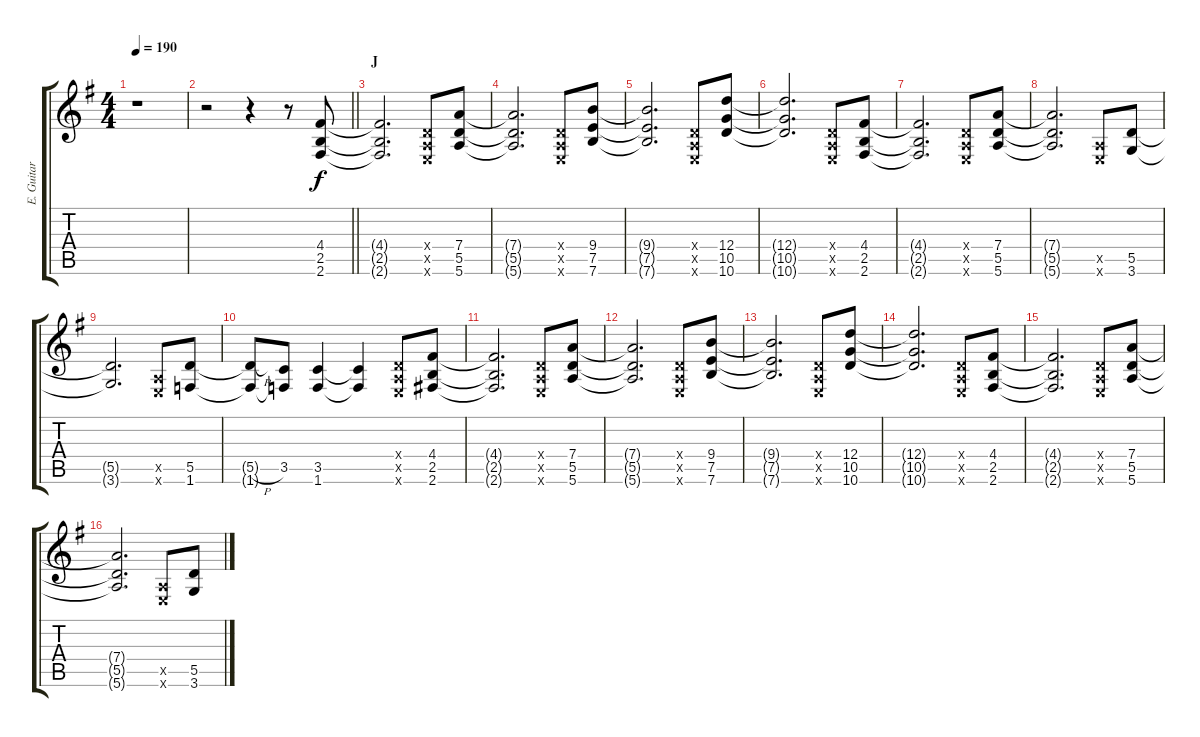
\track ("E. Guitar I" "E. Guitar ") {instrument overdrivenguitar}
\staff {score tabs}
\tuning (E4 B3 G3 D3 A2 E2) {hide}
\ts (4 4)
\tempo 190
\clef g2
\ks g
r.1{dy f} |
\barLineRight lightlight
r.2 r.4 r.8 (4.4 2.5 2.6).8 |
\section ("" "J")
(4.4{t} 2.5{t} 2.6{t}).2{d} (0.4{x} 0.5{x} 0.6{x}).8 (7.4 5.5 5.6).8 |
(7.4{t} 5.5{t} 5.6{t}).2{d} (0.4{x} 0.5{x} 0.6{x}).8 (9.4 7.5 7.6).8 |
(9.4{t} 7.5{t} 7.6{t}).2{d} (0.4{x} 0.5{x} 0.6{x}).8 (12.4 10.5 10.6).8 |
(12.4{t} 10.5{t} 10.6{t}).2{d} (0.4{x} 0.5{x} 0.6{x}).8 (4.4 2.5 2.6).8 |
(4.4{t} 2.5{t} 2.6{t}).2{d} (0.4{x} 0.5{x} 0.6{x}).8 (7.4 5.5 5.6).8 |
(7.4{t} 5.5{t} 5.6{t}).2{d} (0.5{x} 0.6{x}).8 (5.5 3.6).8 |
(5.5{t} 3.6{t}).2{d} (0.5{x} 0.6{x}).8 (5.5 1.6).8 |
(5.5{h t} 1.6{t}).8 (3.5 1.6{t}).8 (3.5 1.6).4 (3.5{t} 1.6{t}).4 (0.4{x} 0.5{x} 0.6{x}).8 (4.4 2.5 2.6).8 |
(4.4{t} 2.5{t} 2.6{t}).2{d} (0.4{x} 0.5{x} 0.6{x}).8 (7.4 5.5 5.6).8 |
(7.4{t} 5.5{t} 5.6{t}).2{d} (0.4{x} 0.5{x} 0.6{x}).8 (9.4 7.5 7.6).8 |
(9.4{t} 7.5{t} 7.6{t}).2{d} (0.4{x} 0.5{x} 0.6{x}).8 (12.4 10.5 10.6).8 |
(12.4{t} 10.5{t} 10.6{t}).2{d} (0.4{x} 0.5{x} 0.6{x}).8 (4.4 2.5 2.6).8 |
(4.4{t} 2.5{t} 2.6{t}).2{d} (0.4{x} 0.5{x} 0.6{x}).8 (7.4 5.5 5.6).8 |
(7.4{t} 5.5{t} 5.6{t}).2{d} (0.5{x} 0.6{x}).8 (5.5 3.6).8
